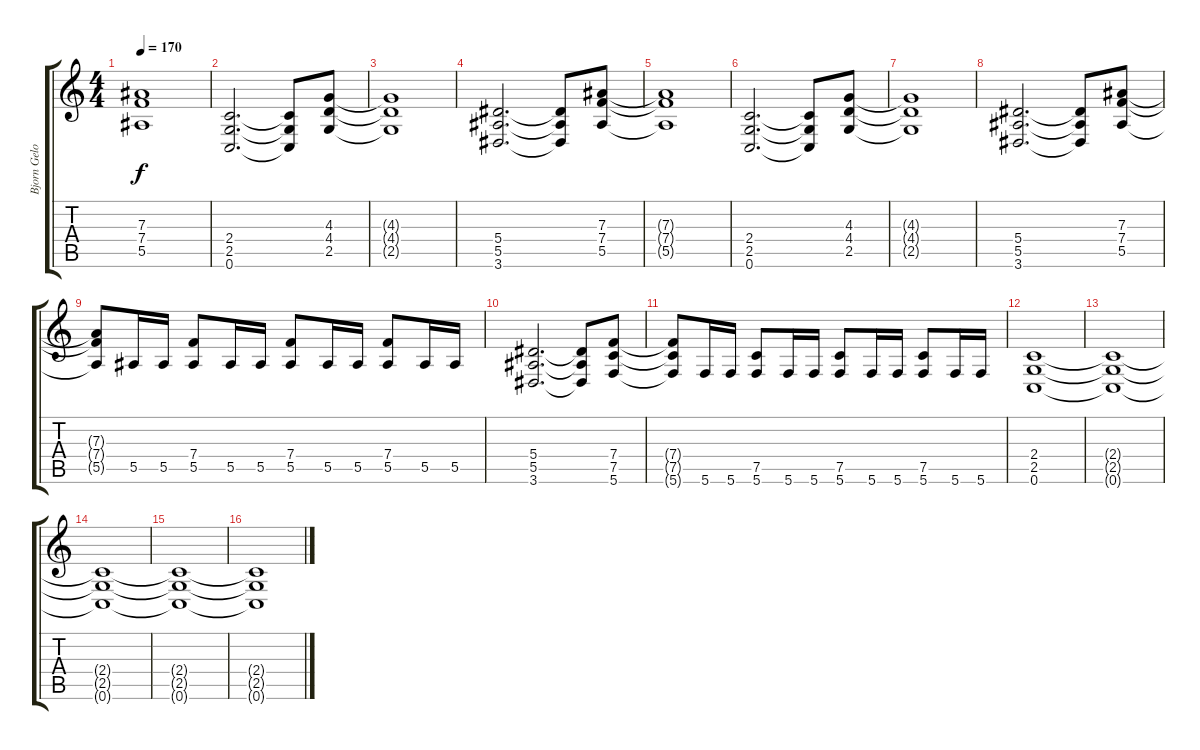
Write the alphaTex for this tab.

\track ("Bjorn Gelotte" "Bjorn Gelo") {instrument distortionguitar}
\staff {score tabs}
\tuning (C4 G3 Eb3 Bb2 F2 C2) {hide}
\ts (4 4)
\tempo 170
\clef g2
\ks c
(7.3{t} 7.4{t} 5.5{t}).1{dy f} |
(2.4 2.5 0.6).2{d} (2.4{t} 2.5{t} 0.6{t}).8 (4.3 4.4 2.5).8 |
(4.3{t} 4.4{t} 2.5{t}).1 |
(5.4 5.5 3.6).2{d} (5.4{t} 5.5{t} 3.6{t}).8 (7.3 7.4 5.5).8 |
(7.3{t} 7.4{t} 5.5{t}).1 |
(2.4 2.5 0.6).2{d} (2.4{t} 2.5{t} 0.6{t}).8 (4.3 4.4 2.5).8 |
(4.3{t} 4.4{t} 2.5{t}).1 |
(5.4 5.5 3.6).2{d} (5.4{t} 5.5{t} 3.6{t}).8 (7.3 7.4 5.5).8 |
(7.3{t} 7.4{t} 5.5{t}).8 5.5.16 5.5.16 (7.4 5.5).8 5.5.16 5.5.16 (7.4 5.5).8 5.5.16 5.5.16 (7.4 5.5).8 5.5.16 5.5.16 |
(5.4 5.5 3.6).2{d} (5.4{t} 5.5{t} 3.6{t}).8 (7.4 7.5 5.6).8 |
(7.4{t} 7.5{t} 5.6{t}).8 5.6.16 5.6.16 (7.5 5.6).8 5.6.16 5.6.16 (7.5 5.6).8 5.6.16 5.6.16 (7.5 5.6).8 5.6.16 5.6.16 |
(2.4 2.5 0.6).1 |
(2.4{t} 2.5{t} 0.6{t}).1 |
(2.4{t} 2.5{t} 0.6{t}).1{volume 12} |
(2.4{t} 2.5{t} 0.6{t}).1 |
(2.4{t} 2.5{t} 0.6{t}).1{volume 8}
